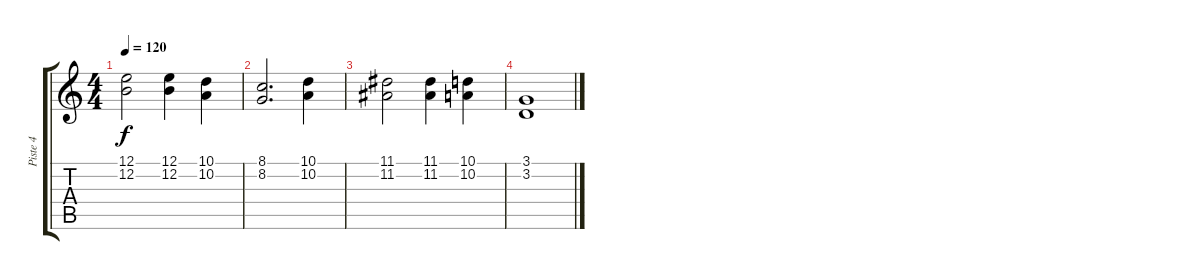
\track ("Piste 4" "Piste 4") {instrument pad7halo}
\staff {score tabs}
\tuning (E4 B3 G3 D3 A2 E2) {hide}
\ts (4 4)
\tempo 120
\clef g2
\ks c
(12.1 12.2).2{dy f} (12.1 12.2).4 (10.1 10.2).4 |
(8.1 8.2).2{d} (10.1 10.2).4 |
(11.1 11.2).2 (11.1 11.2).4 (10.1 10.2).4 |
(3.1 3.2).1
